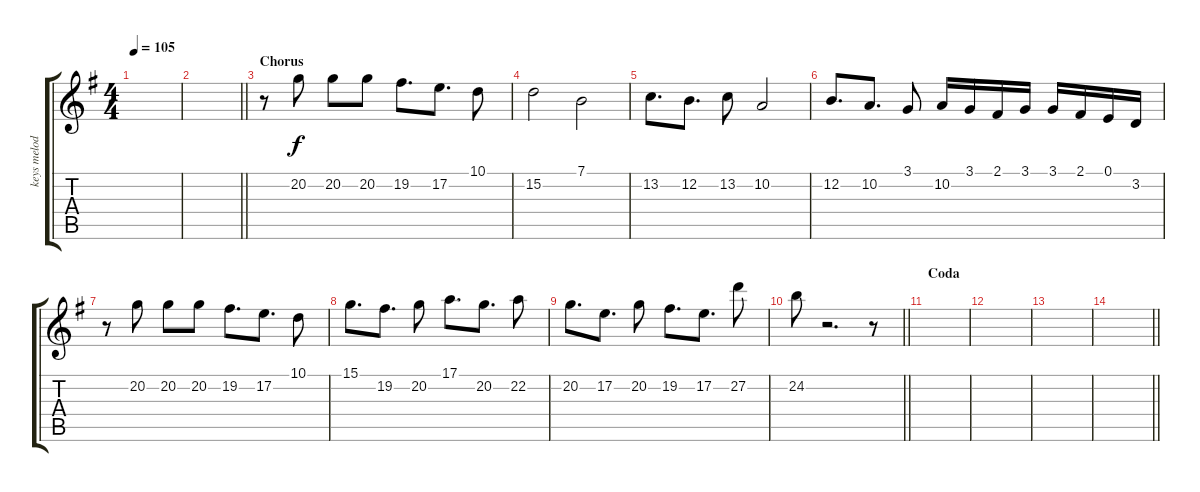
\track ("keys melody" "keys melod") {instrument stringensemble1}
\staff {score tabs}
\tuning (E4 B3 G3 D3 A2 E2) {hide}
\ts (4 4)
\tempo 105
\clef g2
\ks eminor
|
\barLineRight lightlight
|
\section ("" "Chorus")
r.8 20.2.8 20.2.8 20.2.8 19.2.8{d} 17.2.8{d} 10.1.8 |
15.2.2 7.1.2 |
13.2.8{d} 12.2.8{d} 13.2.8 10.2.2 |
12.2.8{d} 10.2.8{d} 3.1.8 10.2.16 3.1.16 2.1.16 3.1.16 3.1.16 2.1.16 0.1.16 3.2.16 |
r.8 20.2.8 20.2.8 20.2.8 19.2.8{d} 17.2.8{d} 10.1.8 |
15.1.8{d} 19.2.8{d} 20.2.8 17.1.8{d} 20.2.8{d} 22.2.8 |
20.2.8{d} 17.2.8{d} 20.2.8 19.2.8{d} 17.2.8{d} 27.2.8 |
\barLineRight lightlight
24.2.8 r.2{d} r.8 |
\section ("" "Coda")
|
|
|
\barLineRight lightlight
